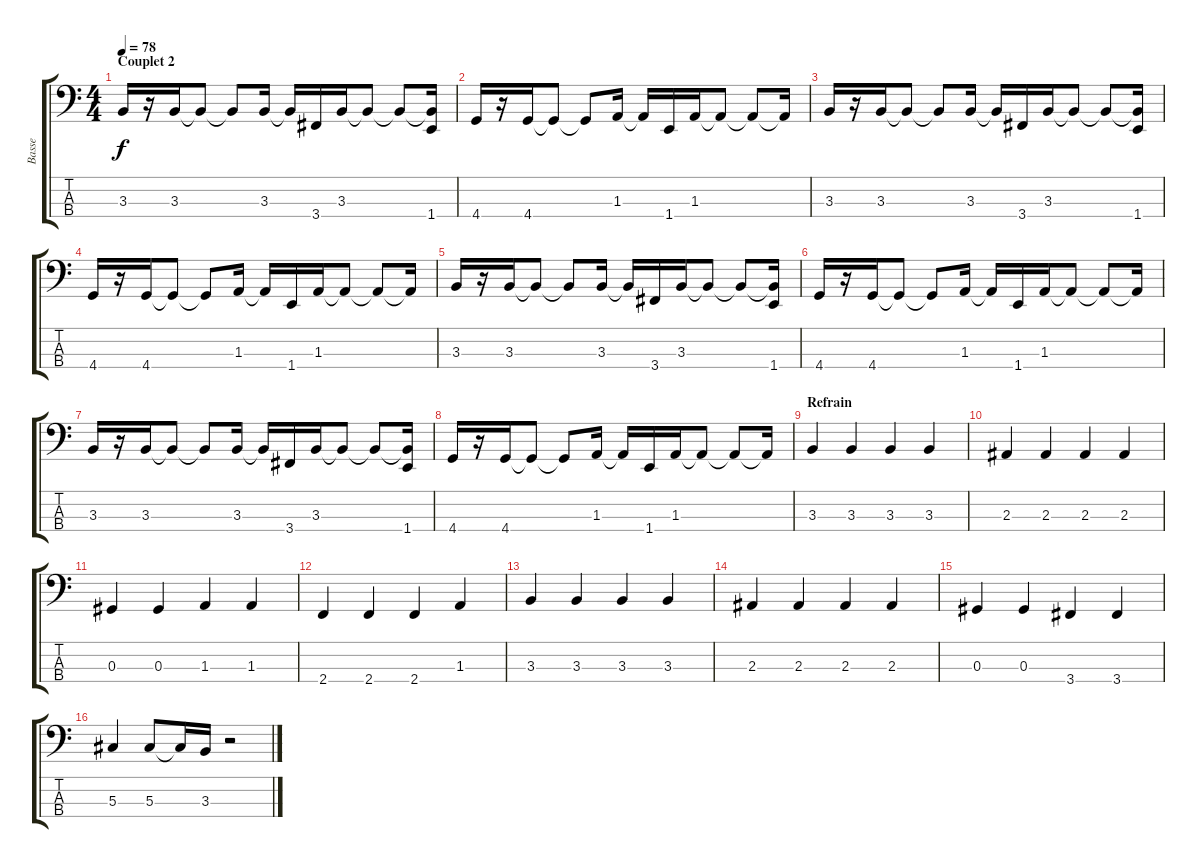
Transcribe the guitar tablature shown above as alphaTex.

\track ("Basse" "Basse") {instrument electricbassfinger}
\staff {score tabs}
\tuning (Gb2 Db2 Ab1 Eb1) {hide}
\ts (4 4)
\section ("" "Couplet 2")
\tempo 78
\clef f4
\ks c
3.3.16{dy f} r.16 3.3.16 3.3{t}.8 3.3{t}.8 3.3.16 3.3{t}.16 3.4.16 3.3.16 3.3{t}.8 3.3{t}.8 (3.3{t} 1.4).16 |
4.4.16 r.16 4.4.16 4.4{t}.8 4.4{t}.8 1.3.16 1.3{t}.16 1.4.16 1.3.16 1.3{t}.8 1.3{t}.8 1.3{t}.16 |
3.3.16 r.16 3.3.16 3.3{t}.8 3.3{t}.8 3.3.16 3.3{t}.16 3.4.16 3.3.16 3.3{t}.8 3.3{t}.8 (3.3{t} 1.4).16 |
4.4.16 r.16 4.4.16 4.4{t}.8 4.4{t}.8 1.3.16 1.3{t}.16 1.4.16 1.3.16 1.3{t}.8 1.3{t}.8 1.3{t}.16 |
3.3.16 r.16 3.3.16 3.3{t}.8 3.3{t}.8 3.3.16 3.3{t}.16 3.4.16 3.3.16 3.3{t}.8 3.3{t}.8 (3.3{t} 1.4).16 |
4.4.16 r.16 4.4.16 4.4{t}.8 4.4{t}.8 1.3.16 1.3{t}.16 1.4.16 1.3.16 1.3{t}.8 1.3{t}.8 1.3{t}.16 |
3.3.16 r.16 3.3.16 3.3{t}.8 3.3{t}.8 3.3.16 3.3{t}.16 3.4.16 3.3.16 3.3{t}.8 3.3{t}.8 (3.3{t} 1.4).16 |
4.4.16 r.16 4.4.16 4.4{t}.8 4.4{t}.8 1.3.16 1.3{t}.16 1.4.16 1.3.16 1.3{t}.8 1.3{t}.8 1.3{t}.16 |
\section ("" "Refrain")
3.3.4 3.3.4 3.3.4 3.3.4 |
2.3.4 2.3.4 2.3.4 2.3.4 |
0.3.4 0.3.4 1.3.4 1.3.4 |
2.4.4 2.4.4 2.4.4 1.3.4 |
3.3.4 3.3.4 3.3.4 3.3.4 |
2.3.4 2.3.4 2.3.4 2.3.4 |
0.3.4 0.3.4 3.4.4 3.4.4 |
5.3.4 5.3.8 5.3{t}.16 3.3.16 r.2
